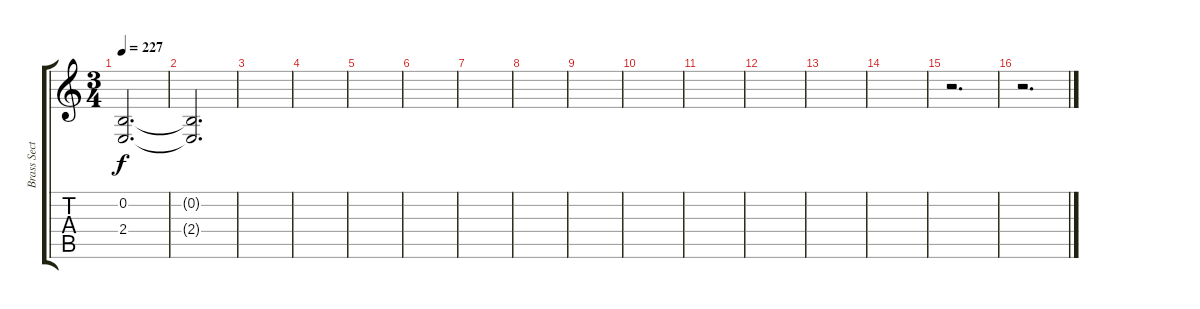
\track ("Brass Section" "Brass Sect") {instrument brasssection}
\staff {score tabs}
\tuning (E4 B3 G3 D3 A2 E2) {hide}
\ts (3 4)
\tempo 227
\clef g2
\ks c
(0.2{t} 2.4{t}).2{d dy f} |
(0.2{t} 2.4{t}).2{d} |
|
|
|
|
|
|
|
|
|
|
|
|
r.2{d} |
r.2{d}
